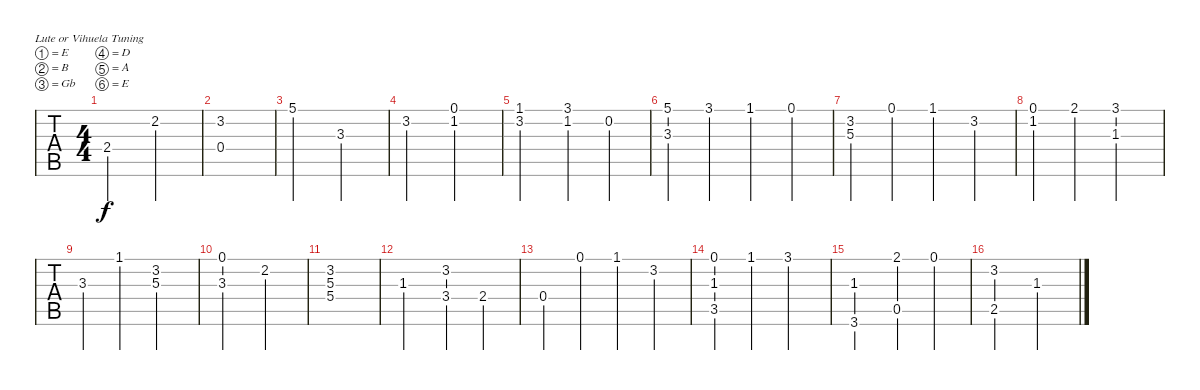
\bracketExtendMode groupsimilarinstruments
\singleTrackTrackNamePolicy hidden
\multiTrackTrackNamePolicy hidden
\firstSystemTrackNameOrientation horizontal
\otherSystemsTrackNameOrientation horizontal
\track ("Guitar Standard" "Guitar Sta") {instrument acousticguitarsteel}
\staff {tabs}
\tuning (E4 B3 Gb3 D3 A2 E2)
\ts (4 4)
\tempo (120 hide)
\clef g2
\ks c
2.4.2{dy f} 2.2.2 |
(3.2 0.4).1 |
5.1.2 3.3.2 |
3.2.2 (0.1 1.2).2 |
(1.1 3.2).2 (3.1 1.2).4 0.2.4 |
(5.1 3.3).4 3.1.4 1.1.4 0.1.4 |
(3.2 5.3).4 0.1.4 1.1.4 3.2.4 |
(0.1 1.2).4 2.1.4 (3.1 1.3).2 |
3.3.4 1.1.4 (3.2 5.3).2 |
(0.1 3.3).2 2.2.2 |
(3.2 5.3 5.4).1 |
1.3.2 (3.2 3.4).4 2.4.4 |
\scale
1.26482 0.4.4 0.1.4 1.1.4 3.2.4 |
\scale
0.955864 (0.1 1.3 3.5).4 1.1.4 3.1.2 |
\scale
0.955864 (1.3 3.6).2 (2.1 0.5).4 0.1.4 |
\scale
0.955864 (3.2 2.5).2 1.3.2
